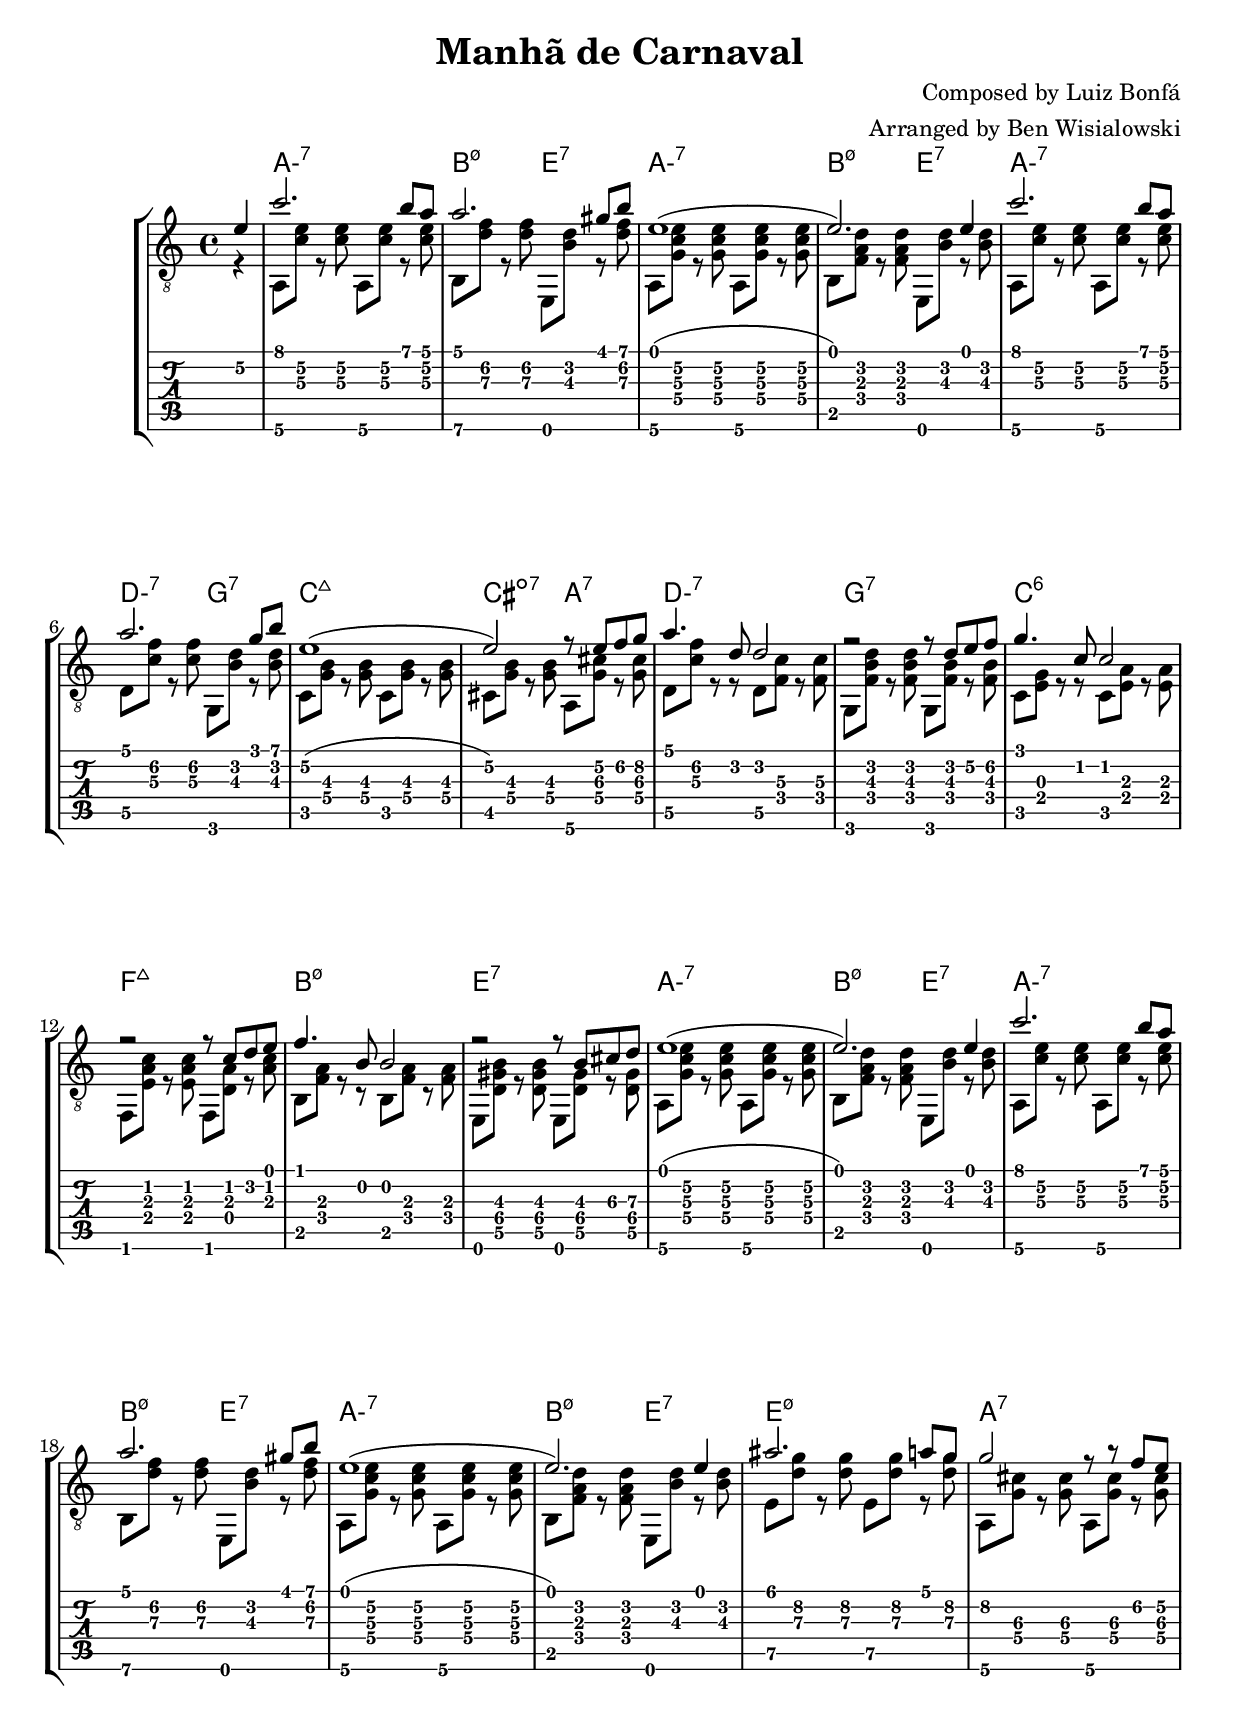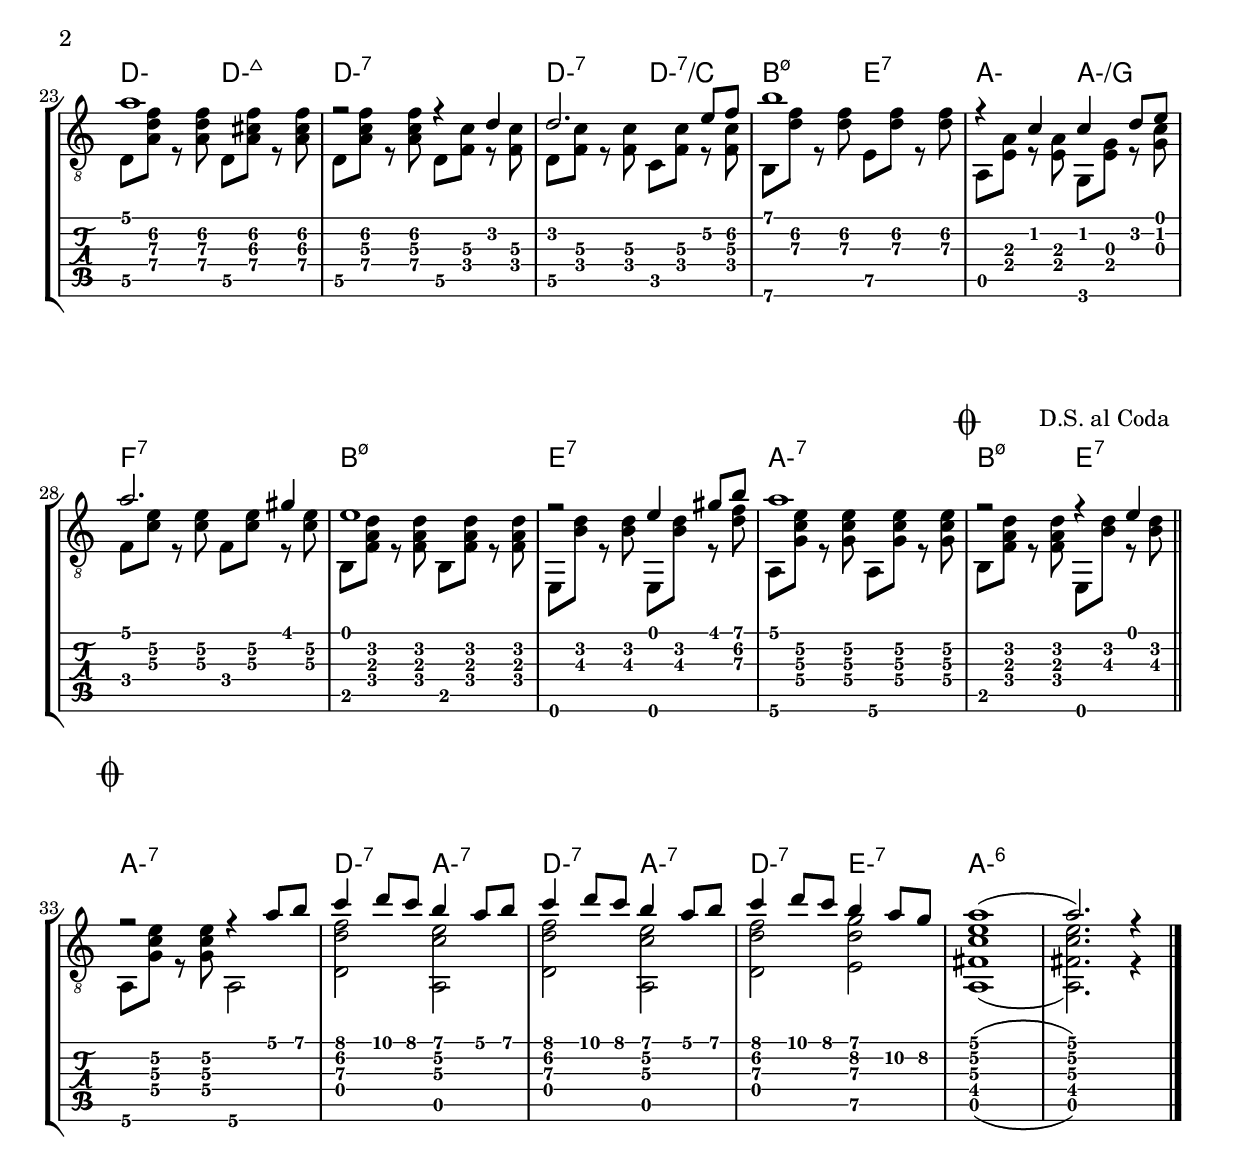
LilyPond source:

\version "2.20.0"

\header {
  title = "Manhã de Carnaval"
  composer = "Composed by Luiz Bonfá"
  arranger = "Arranged by Ben Wisialowski"
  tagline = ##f
}

aMelody  = { c''2. b'8 a' } % one measure
beMelody = { a'2. gis'8 b' } % one
dgMelody = { a'2. g'8 b' } % one
abeMelody = { e'1( e'2.) e'4 } % two
caMelody = { e'1\2( e'2\2) r8 e'\2 f'\2 g'\2 } % two
dMelody  = { a'4. d'8 d'2 } % one
gMelody  = { r2 r8 d' e'\2 f'\2 } % one
cMelody  = { g'4. c'8 c'2 } % one
fmajMelody  = { r2 r8 c' d' e' } % one
bMelody  = { f'4. b8 b2 } % one
eMelody  = { r2 r8 b\3 cis'\3 d'\3 }
eadMelody = { ais'2. a'8 g'8\2
              g'2\2 r8 r f'\2 e'\2
              a'1
              r2 r4 d'4}
dWalkMelody = { d'2. e'8\2 f'8\2 }
beHighMelody = { b'1 }
aWalkMelody = { r4 c' c' d'8 e' }
fMelody = { a'2. gis'4 }
beMelodyB = { e'1
              r2 e'4 gis'8 b'8 }
aEndMelody = { a'1 }
beEndMelody = { r2 r4 e' }
codaMelody = { r2 r4 a'8 b'
               c''4 d''8 c'' b'4 a'8 b'
               c''4 d''8 c'' b'4 a'8 b'
               c''4 d''8 c'' b'4 a'8\2 g'\2
               a'1
               ( a'2.) r4 }

melody = {
  \time 4/4
  \voiceOne
  \partial 4 e'4\2
  \aMelody
  \beMelody

  \abeMelody

  \aMelody
  \dgMelody
  \caMelody
  \dMelody
  \gMelody
  \cMelody
  \fmajMelody
  \bMelody
  \eMelody

  \abeMelody

  \aMelody
  \beMelody

  \abeMelody

  \eadMelody
  \dWalkMelody
  \beHighMelody
  \aWalkMelody
  \fMelody
  \beMelodyB

  \aEndMelody
  \beEndMelody

  \codaMelody

}

aHarmonyA = { a,8\6 <c'\3 e'\2> r <c'\3 e'\2> }
bHarmonyA = { b,8\6 <d'\3 f'\2> r <d'\3 f'\2> }
eHarmonyA = { e,8 <b\3 d'\2> r <d'\3 f'\2> }

aHarmonyB = { a,8\6 <g c'\3 e'\2> r <g c'\3 e'\2> }
bHarmonyB = { b,8 <f a d'> r <f a d'> }
eHarmonyB = { e,8 <b d'> r <b d'> }

dHarmony = { d8\5 <c'\3 f'\2> r <c'\3 f'\2> }
gHarmony = { g,8 <b\3 d'\2> r <b\3 d'\2> }
cHarmony = { c8 <g\4 b\3> r <g\4 b\3> }
cisHarmony = { cis8 <g\4 b\3> r <g\4 b\3> }
amajHarmony = { a,8\6 <g\4 cis'\3> r <g\4 cis'\3> }
dHarmonyB = { d8\5 <c'\3 f'\2> r r d8\5 <f\4 c'\3> r <f\4 c'\3> }
gHarmonyB = { g,8 <f b\3 d'\2> r <f b\3 d'\2> g,8 <f b\3> r <f b\3> }
cHarmonyB = { c8 <e g> r r c <e a> r <e a> }
fmajHarmony = { f,8 <e a c'> r <e a c'> f, <d a> r <a c'> }
bHarmonyC = { b,8 <f a> r r b,8 <f a> r <f a> }
eHarmonyC = { e,8 <d\5 gis\4 b\3> r <d\5 gis\4 b\3> e, <d\5 gis\4> r <d\5 gis\4> }
eHarmonyD = { e8\5 <d'\3 g'\2> r <d'\3 g'\2> }
dWalkHarmony = { d8\5 <a\4 d'\3 f'\2> r <a\4 d'\3 f'\2>
                 d\5 <a\4 cis'\3 f'\2> r <a\4 cis'\3 f'\2>
                 d\5 <a\4 c'\3 f'\2> r <a\4 c'\3 f'\2>
                 d\5 <f c'\3> r <f c'\3> }
dRootWalkHarmony = { d\5 <f c'\3> r <f c'\3>
                     c <f c'\3> r <f c'\3> }
beHighHarmony = { b,8\6 <d'\3 f'\2> r <d'\3 f'\2>
                  e\5   <d'\3 f'\2> r <d'\3 f'\2> }
aWalkHarmony = { a,8 <e a> r <e a>
                 g, <e g> r <g c'> }
fHarmony = { f <c'\3 e'\2> r <c'\3 e'\2> }
codaHarmony = { \aHarmonyB a,2\6
                <d d'\3 f'\2> <a, c'\3 e'\2>
                <d d'\3 f'\2> <a, c'\3 e'\2>
                <d d'\3 f'\2> <e\5 d'\3 g'\2>
                <a, fis c'\3 e'\2>1
                ( <a, fis c'\3 e'\2>2.) r4 }

harmony = {
  \time 4/4
  \voiceTwo
  \partial 4 r4
  \aHarmonyA \aHarmonyA
  \bHarmonyA \eHarmonyA

  \aHarmonyB \aHarmonyB
  \bHarmonyB \eHarmonyB

  \aHarmonyA \aHarmonyA
  \dHarmony \gHarmony
  \cHarmony \cHarmony
  \cisHarmony \amajHarmony
  \dHarmonyB
  \gHarmonyB
  \cHarmonyB
  \fmajHarmony
  \bHarmonyC
  \eHarmonyC

  \aHarmonyB \aHarmonyB
  \bHarmonyB \eHarmonyB

  \aHarmonyA \aHarmonyA
  \bHarmonyA \eHarmonyA

  \aHarmonyB \aHarmonyB
  \bHarmonyB \eHarmonyB

  \eHarmonyD \eHarmonyD
  \amajHarmony \amajHarmony
  \dWalkHarmony
  \dRootWalkHarmony
  \beHighHarmony
  \aWalkHarmony
  \fHarmony \fHarmony

  \bHarmonyB \bHarmonyB
  \eHarmonyB \eHarmonyA

  \aHarmonyB \aHarmonyB

  \once \override Score.RehearsalMark.extra-offset = #'( 0 . 1 )
  \once \override Score.RehearsalMark.font-size = #2
  \mark \markup { \musicglyph #"scripts.coda" }

  \once \override TextScript.extra-offset = #'( 6.0 . 6.0 )
  <>^\markup { \center-column { "D.S. al Coda" } }

  \bHarmonyB \eHarmonyB

  \bar "||" \break

  \once \override Score.RehearsalMark.extra-offset = #'( 0 . 6 )
  \once \override Score.RehearsalMark.font-size = #2
  \mark \markup { \musicglyph #"scripts.coda" }

  \codaHarmony

  \bar "|."
}

beChords = \chordmode { b2:m7.5- e:7 } % TODO e:m7 -> e minor 7 flat 9
beChordsLong = \chordmode { b1:m7.5- e:7 } % TODO e:m7 -> e minor 7 flat 9
chordsA = \chordmode { a1:m7 \beChords }
chordsB = \chordmode { a1:m7
                       d2:m7 g2:7
                       c1:maj7
                       cis2:dim7 a2:7
                       d1:m7
                       g:7
                       c:6
                       f:maj7
                       \beChordsLong } % TODO e:m7 -> e minor 7 flat 9
chordsC = \chordmode { e1:m7.5-
                       a:7 }
%% just coincidence that this ended up being D, it is for the chord of d minor
chordsDWalk = \chordmode { d2:m d2:m7+
                           d1:m7 }
chordsDRootWalk = \chordmode { d2:m7 d:m7/c }
chordsARootWalk = \chordmode { a2:m a:m/g }
chordsF = \chordmode { f1:7 }
codaChords = \chordmode { a1:m7
                          d2:m7 a:m7
                          d:m7 a:m7
                          d:m7 e:m7
                          a1:m6 }

harmonyChords = {
  \set minorChordModifier = \markup { "-" }
  \partial 4 s4
  \chordsA
  \chordsA
  \chordsB
  \chordsA
  \chordsA
  \chordsA
  \chordsC
  \chordsDWalk
  \chordsDRootWalk
  \beChords
  \chordsARootWalk
  \chordsF
  \beChordsLong
  \chordsA
  \codaChords
}


\score {
  \layout { \omit Voice.StringNumber }
  <<
    \new StaffGroup = "tab with traditional" <<
      \new ChordNames {
        \harmonyChords
      }
      \new Staff = "guitar traditional" <<
        \clef "treble_8"
        \context Voice = "melody" \melody
        \context Voice = "harmony" \harmony
      >>
      \new TabStaff = "guitar tab" <<
        \context TabVoice = "melody" \melody
        \context TabVoice = "harmony" \harmony
      >>
    >>
  >>
}